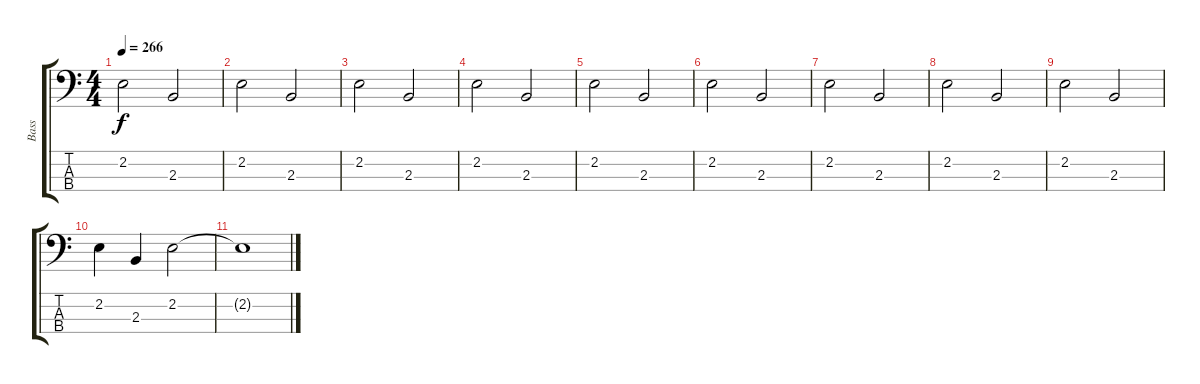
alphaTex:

\track ("Bass" "Bass") {instrument electricbassfinger}
\staff {score tabs}
\tuning (G2 D2 A1 E1) {hide}
\ts (4 4)
\tempo 266
\clef f4
\ks c
2.2.2{dy f} 2.3.2 |
2.2.2 2.3.2 |
2.2.2 2.3.2 |
2.2.2 2.3.2 |
2.2.2 2.3.2 |
2.2.2 2.3.2 |
2.2.2 2.3.2 |
2.2.2 2.3.2 |
2.2.2 2.3.2 |
2.2.4 2.3.4 2.2.2 |
2.2{t}.1
